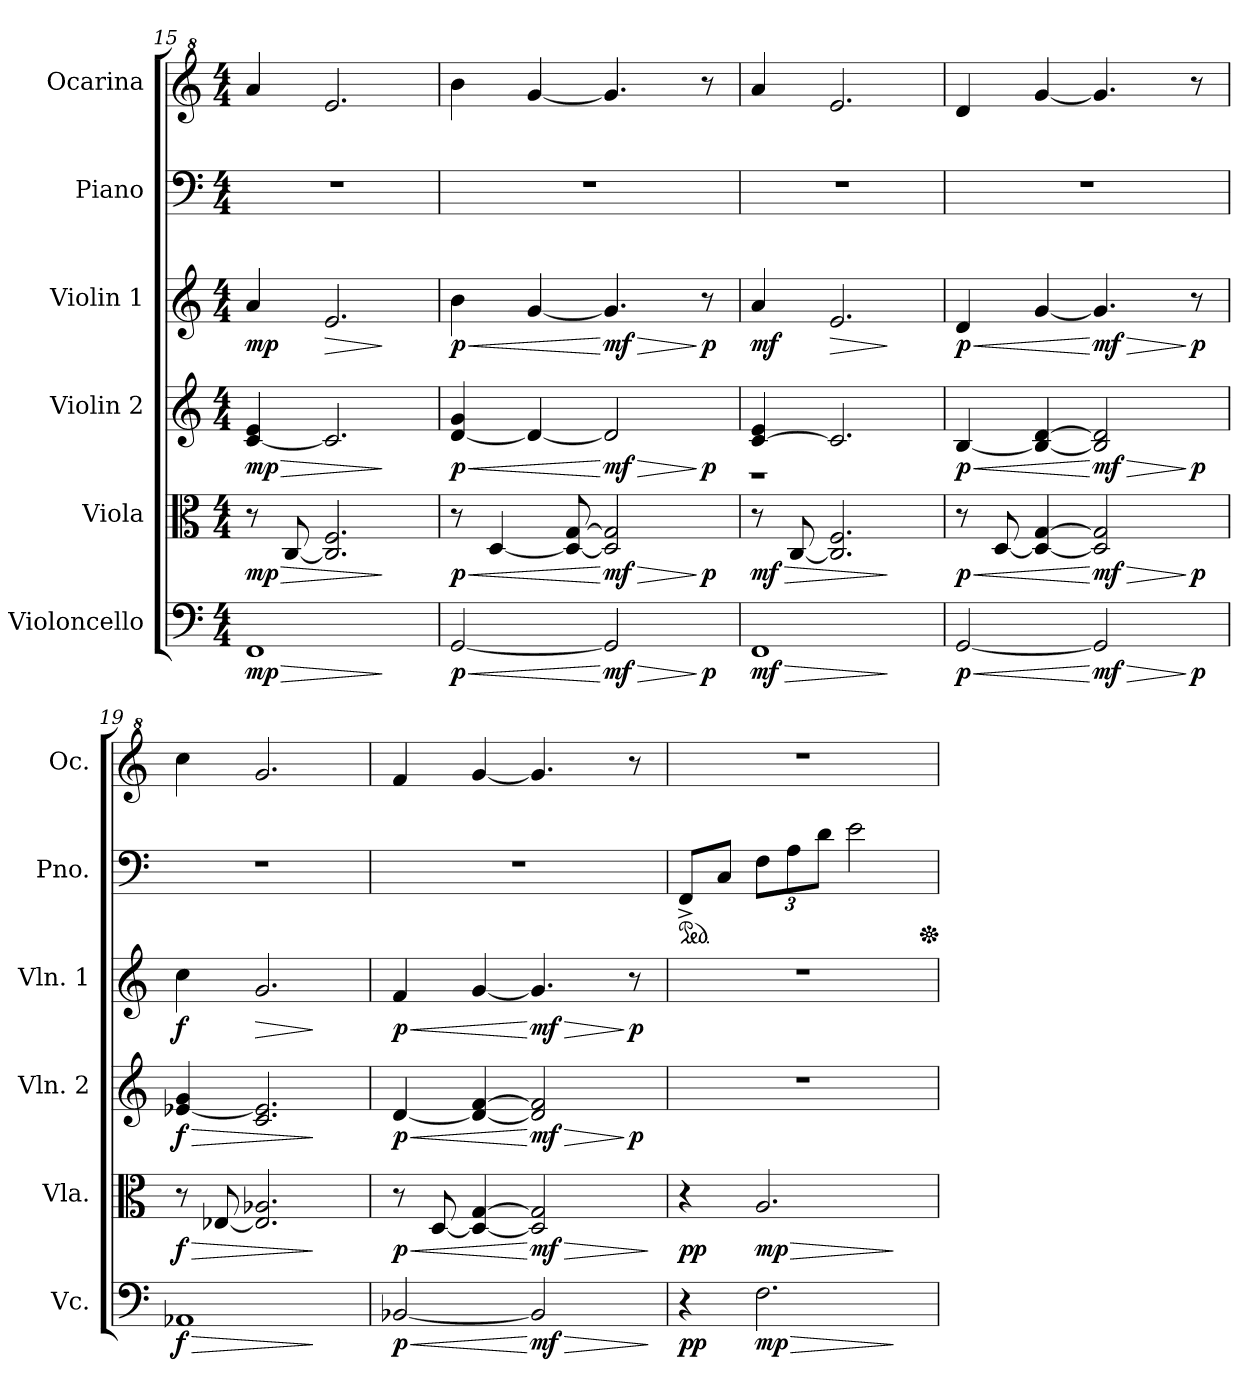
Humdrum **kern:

**kern	**dynam	**kern	**dynam	**kern	**dynam	**kern	**dynam	**kern	**kern
*part6	*part6	*part5	*part5	*part4	*part4	*part3	*part3	*part2	*part1
*staff6	*staff6	*staff5	*staff5	*staff4	*staff4	*staff3	*staff3	*staff2	*staff1
*I"Violoncello	*	*I"Viola	*	*I"Violin 2	*	*I"Violin 1	*	*I"Piano	*I"Ocarina
*I'Vc.	*	*I'Vla.	*	*I'Vln. 2	*	*I'Vln. 1	*	*I'Pno.	*I'Oc.
*clefF4	*	*clefC3	*	*clefG2	*	*clefG2	*	*clefF4	*clefG^2
*	*	*	*	*	*	*	*	*	*ITrd7c12
*k[]	*	*k[]	*	*k[]	*	*k[]	*	*k[]	*k[]
*M4/4	*	*M4/4	*	*M4/4	*	*M4/4	*	*M4/4	*M4/4
=15	=15	=15	=15	=15	=15	=15	=15	=15	=15
!	!LO:HP:b	!	!LO:HP:b	!	!LO:HP:b	!	!	!	!
!	!LO:DY:n=1:b	!	!LO:DY:n=1:b	!	!LO:DY:n=1:b	!	!LO:DY:b	!	!
1FF	> mp	8r	> mp	[4c/ 4e/	> mp	4a/	mp	1r	4a/
.	.	[8C/	.	.	.	.	.	.	.
!	!	!	!	!	!	!	!LO:HP:b	!	!
.	.	2.C/] 2.F/	.	2.c/]	.	2.e/	>	.	2.e/
.	]	.	]	.	]	.	]	.	.
=16	=16	=16	=16	=16	=16	=16	=16	=16	=16
!	!LO:HP:b	!	!LO:HP:b	!	!LO:HP:b	!	!LO:HP:b	!	!
*^	*	*^	*	*^	*	*^	*	*	*
!	!	!LO:DY:n=1:b	!	!	!LO:DY:n=1:b	!	!	!LO:DY:n=1:b	!	!	!LO:DY:n=1:b	!	!
[2GG/	2ryy	< p	8r	2ryy	< p	[4d/ 4g/	2ryy	< p	4b\	2ryy	< p	1r	4b\
.	.	.	[4D/	.	.	.	.	.	.	.	.	.	.
.	.	.	.	.	.	4d/_	.	.	[4g/	.	.	.	[4g/
.	.	.	8D/_ [8G/	.	.	.	.	.	.	.	.	.	.
!	!	!LO:HP:n=1:b	!	!	!LO:HP:n=1:b	!	!	!LO:HP:n=1:b	!	!	!LO:HP:n=1:b	!	!
!	!	!LO:DY:n=2:b	!	!	!LO:DY:n=2:b	!	!	!LO:DY:n=2:b	!	!	!LO:DY:n=2:b	!	!
2GG/]	4ryy	[ > mf	2D/] 2G/]	4ryy	[ > mf	2d/]	4ryy	[ > mf	4.g/]	4ryy	[ > mf	.	4.g/]
.	8ryy	.	.	8ryy	.	.	8ryy	.	.	8ryy	.	.	.
!	!	!LO:DY:n=3:b	!	!	!LO:DY:n=3:b	!	!	!LO:DY:n=3:b	!	!	!LO:DY:n=3:b	!	!
.	8ryy	] p	.	8ryy	] p	.	8ryy	] p	8r	8ryy	] p	.	8r
!!LO:PB:g=z
=17	=17	=17	=17	=17	=17	=17	=17	=17	=17	=17	=17	=17	=17
!	!	!LO:HP:b	!	!	!LO:HP:b	!	!	!LO:HP:b	!	!	!	!	!
!	!	!LO:DY:n=1:b	!	!	!LO:DY:n=1:b	!	!	!LO:DY:n=1:b	!	!	!LO:DY:b	!	!
*v	*v	*	*	*	*	*	*	*	*v	*v	*	*	*
*	*	*v	*v	*	*	*	*	*	*	*	*
1FF	> mf	8r	> mf	[4c/ 4e/	1r	> mf	4a/	mf	1r	4a/
.	.	[8C/	.	.	.	.	.	.	.	.
!	!	!	!	!	!	!	!	!LO:HP:b	!	!
.	.	2.C/] 2.F/	.	2.c/]	.	.	2.e/	>	.	2.e/
*	*	*	*	*v	*v	*	*	*	*	*
.	]	.	]	.	]	.	]	.	.
=18	=18	=18	=18	=18	=18	=18	=18	=18	=18
!	!LO:HP:b	!	!LO:HP:b	!	!LO:HP:b	!	!LO:HP:b	!	!
*^	*	*^	*	*^	*	*^	*	*	*
!	!	!LO:DY:n=1:b	!	!	!LO:DY:n=1:b	!	!	!LO:DY:n=1:b	!	!	!LO:DY:n=1:b	!	!
[2GG/	2ryy	< p	8r	2ryy	< p	[4B/	2ryy	< p	4d/	2ryy	< p	1r	4d/
.	.	.	[8D/	.	.	.	.	.	.	.	.	.	.
.	.	.	4D/_ [4G/	.	.	4B/_ [4d/	.	.	[4g/	.	.	.	[4g/
!	!	!LO:HP:n=1:b	!	!	!LO:HP:n=1:b	!	!	!LO:HP:n=1:b	!	!	!LO:HP:n=1:b	!	!
!	!	!LO:DY:n=2:b	!	!	!LO:DY:n=2:b	!	!	!LO:DY:n=2:b	!	!	!LO:DY:n=2:b	!	!
2GG/]	4ryy	[ > mf	2D/] 2G/]	4ryy	[ > mf	2B/] 2d/]	4ryy	[ > mf	4.g/]	4ryy	[ > mf	.	4.g/]
.	8ryy	.	.	8ryy	.	.	8ryy	.	.	8ryy	.	.	.
!	!	!LO:DY:n=3:b	!	!	!LO:DY:n=3:b	!	!	!LO:DY:n=3:b	!	!	!LO:DY:n=3:b	!	!
.	8ryy	] p	.	8ryy	] p	.	8ryy	] p	8r	8ryy	] p	.	8r
=19	=19	=19	=19	=19	=19	=19	=19	=19	=19	=19	=19	=19	=19
!	!	!LO:HP:b	!	!	!LO:HP:b	!	!	!LO:HP:b	!	!	!	!	!
!	!	!LO:DY:n=1:b	!	!	!LO:DY:n=1:b	!	!	!LO:DY:n=1:b	!	!	!LO:DY:b	!	!
*v	*v	*	*	*	*	*v	*v	*	*v	*v	*	*	*
*	*	*v	*v	*	*	*	*	*	*	*
1AA-X	> f	8r	> f	[4e-X/ 4g/	> f	4cc\	f	1r	4cc\
.	.	[8E-X/	.	.	.	.	.	.	.
!	!	!	!	!	!	!	!LO:HP:b	!	!
.	.	2.E-/] 2.A-X/	.	2.c/ 2.e-/]	.	2.g/	>	.	2.g/
.	]	.	]	.	]	.	]	.	.
=20	=20	=20	=20	=20	=20	=20	=20	=20	=20
!	!LO:HP:b	!	!LO:HP:b	!	!LO:HP:b	!	!LO:HP:b	!	!
*	*	*	*	*^	*	*^	*	*	*
!	!LO:DY:n=1:b	!	!LO:DY:n=1:b	!	!	!LO:DY:n=1:b	!	!	!LO:DY:n=1:b	!	!
[2BB-X/	< p	8r	< p	[4d/	2ryy	< p	4f/	2ryy	< p	1r	4f/
.	.	[8D/	.	.	.	.	.	.	.	.	.
.	.	4D/_ [4G/	.	4d/_ [4f/	.	.	[4g/	.	.	.	[4g/
!	!LO:HP:n=1:b	!	!LO:HP:n=1:b	!	!	!LO:HP:n=1:b	!	!	!LO:HP:n=1:b	!	!
!	!LO:DY:n=2:b	!	!LO:DY:n=2:b	!	!	!LO:DY:n=2:b	!	!	!LO:DY:n=2:b	!	!
2BB-/]	[ > mf	2D/] 2G/]	[ > mf	2d/] 2f/]	4ryy	[ > mf	4.g/]	4ryy	[ > mf	.	4.g/]
.	.	.	.	.	8ryy	.	.	8ryy	.	.	.
!	!	!	!	!	!	!LO:DY:n=3:b	!	!	!LO:DY:n=3:b	!	!
.	.	.	.	.	8ryy	] p	8r	8ryy	] p	.	8r
*	*	*	*	*v	*v	*	*	*	*	*	*
*	*	*	*	*	*	*v	*v	*	*	*
.	]	.	]	.	.	.	.	.	.
!!LO:LB:g=z
=21	=21	=21	=21	=21	=21	=21	=21	=21	=21
*	*	*	*	*	*	*	*	*ped	*
!	!LO:DY:b	!	!LO:DY:b	!	!	!	!	!	!
4r	pp	4r	pp	1r	.	1r	.	8FF^/L	1r
.	.	.	.	.	.	.	.	8C/J	.
!	!LO:HP:b	!	!LO:HP:b	!	!	!	!	!	!
*	*	*	*	*	*	*	*	*Xbrackettup	*
!	!LO:DY:n=1:b	!	!LO:DY:n=1:b	!	!	!	!	!	!
2.F\	> mp	2.A/	> mp	.	.	.	.	12F\L	.
.	.	.	.	.	.	.	.	12A\	.
.	.	.	.	.	.	.	.	12d\J	.
.	.	.	.	.	.	.	.	2e\	.
.	]	.	]	.	.	.	.	.	.
*	*	*	*	*	*	*	*	*Xped	*
=	=	=	=	=	=	=	=	=	=
*-	*-	*-	*-	*-	*-	*-	*-	*-	*-
